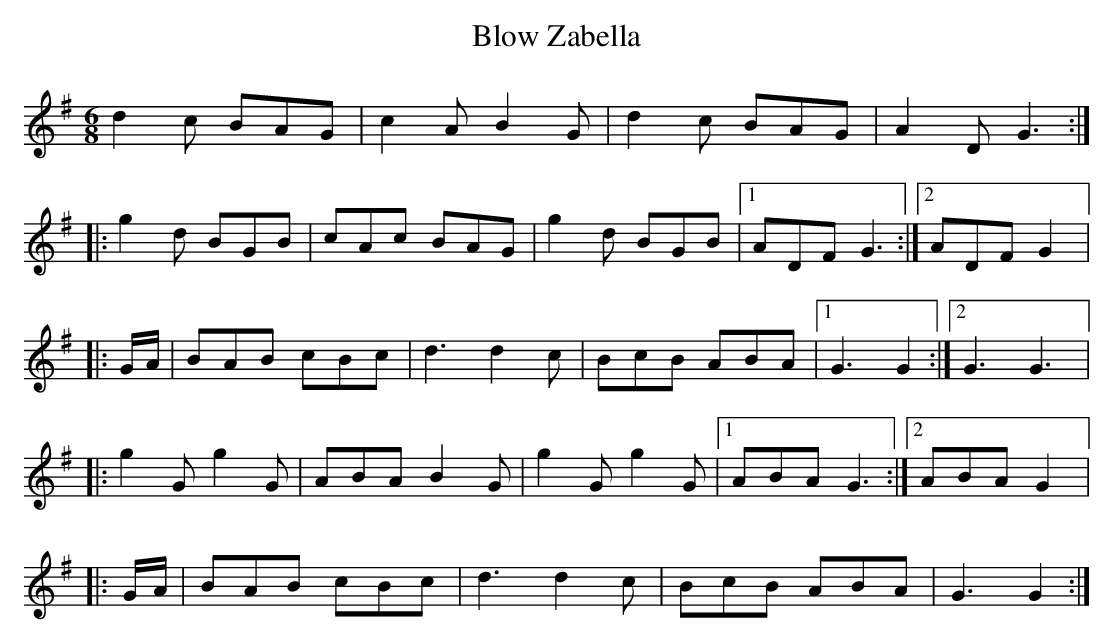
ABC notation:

X:1
T:Blow Zabella
M:6/8
K:G major
d2c BAG| c2A B2G| d2c BAG| A2D G3::
g2d BGB| cAc BAG| g2d BGB|1 ADF G3 :|2 ADF G2|:
G/A/|\
BAB cBc| d3 d2c| BcB ABA|1 G3 G2 :|2 G3 G3|:
g2G g2G| ABA B2G| g2G g2G|1 ABA G3:|2 ABA G2|:
G/A/|\
BAB cBc| d3 d2c| BcB ABA| G3 G2:|
